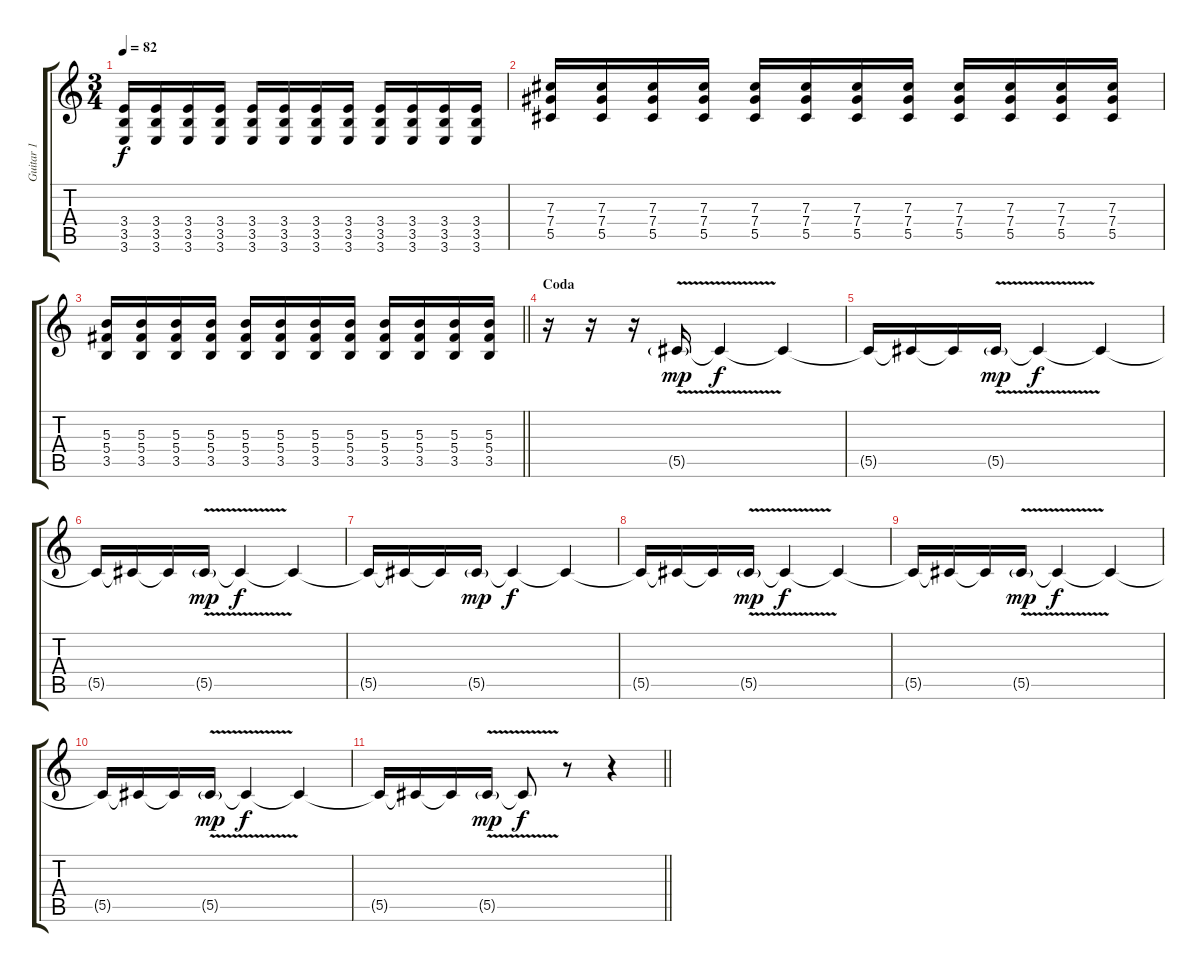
\track ("Guitar 1" "Guitar 1") {instrument overdrivenguitar}
\staff {score tabs}
\tuning (Eb4 Bb3 Gb3 Db3 Ab2 Db2) {hide}
\ts (3 4)
\tempo 82
\clef g2
\ks c
(3.4 3.5 3.6).16{dy f} (3.4 3.5 3.6).16 (3.4 3.5 3.6).16 (3.4 3.5 3.6).16 (3.4 3.5 3.6).16 (3.4 3.5 3.6).16 (3.4 3.5 3.6).16 (3.4 3.5 3.6).16 (3.4 3.5 3.6).16 (3.4 3.5 3.6).16 (3.4 3.5 3.6).16 (3.4 3.5 3.6).16 |
(7.3 7.4 5.5).16 (7.3 7.4 5.5).16 (7.3 7.4 5.5).16 (7.3 7.4 5.5).16 (7.3 7.4 5.5).16 (7.3 7.4 5.5).16 (7.3 7.4 5.5).16 (7.3 7.4 5.5).16 (7.3 7.4 5.5).16 (7.3 7.4 5.5).16 (7.3 7.4 5.5).16 (7.3 7.4 5.5).16 |
\barLineRight lightlight
(5.3 5.4 3.5).16 (5.3 5.4 3.5).16 (5.3 5.4 3.5).16 (5.3 5.4 3.5).16 (5.3 5.4 3.5).16 (5.3 5.4 3.5).16 (5.3 5.4 3.5).16 (5.3 5.4 3.5).16 (5.3 5.4 3.5).16 (5.3 5.4 3.5).16 (5.3 5.4 3.5).16 (5.3 5.4 3.5).16 |
\section ("" "Coda")
r.16 r.16 r.16 5.5{v g}.16{dy mp instrument electricguitarclean} 5.5{t}.4{dy f} 5.5{t}.4 |
5.5{t}.16 5.5{t}.16 5.5{t}.16 5.5{v g}.16{dy mp} 5.5{t}.4{dy f} 5.5{t}.4 |
5.5{t}.16 5.5{t}.16 5.5{t}.16 5.5{v g}.16{dy mp} 5.5{t}.4{dy f} 5.5{t}.4 |
5.5{t}.16 5.5{t}.16 5.5{t}.16 5.5{g}.16{dy mp} 5.5{t}.4{dy f} 5.5{t}.4 |
5.5{t}.16 5.5{t}.16 5.5{t}.16 5.5{v g}.16{dy mp} 5.5{t}.4{dy f} 5.5{t}.4 |
5.5{t}.16 5.5{t}.16 5.5{t}.16 5.5{v g}.16{dy mp} 5.5{t}.4{dy f} 5.5{t}.4 |
5.5{t}.16 5.5{t}.16 5.5{t}.16 5.5{v g}.16{dy mp} 5.5{t}.4{dy f} 5.5{t}.4 |
\barLineRight lightlight
5.5{t}.16 5.5{t}.16 5.5{t}.16 5.5{v g}.16{dy mp} 5.5{t}.8{dy f} r.8 r.4
